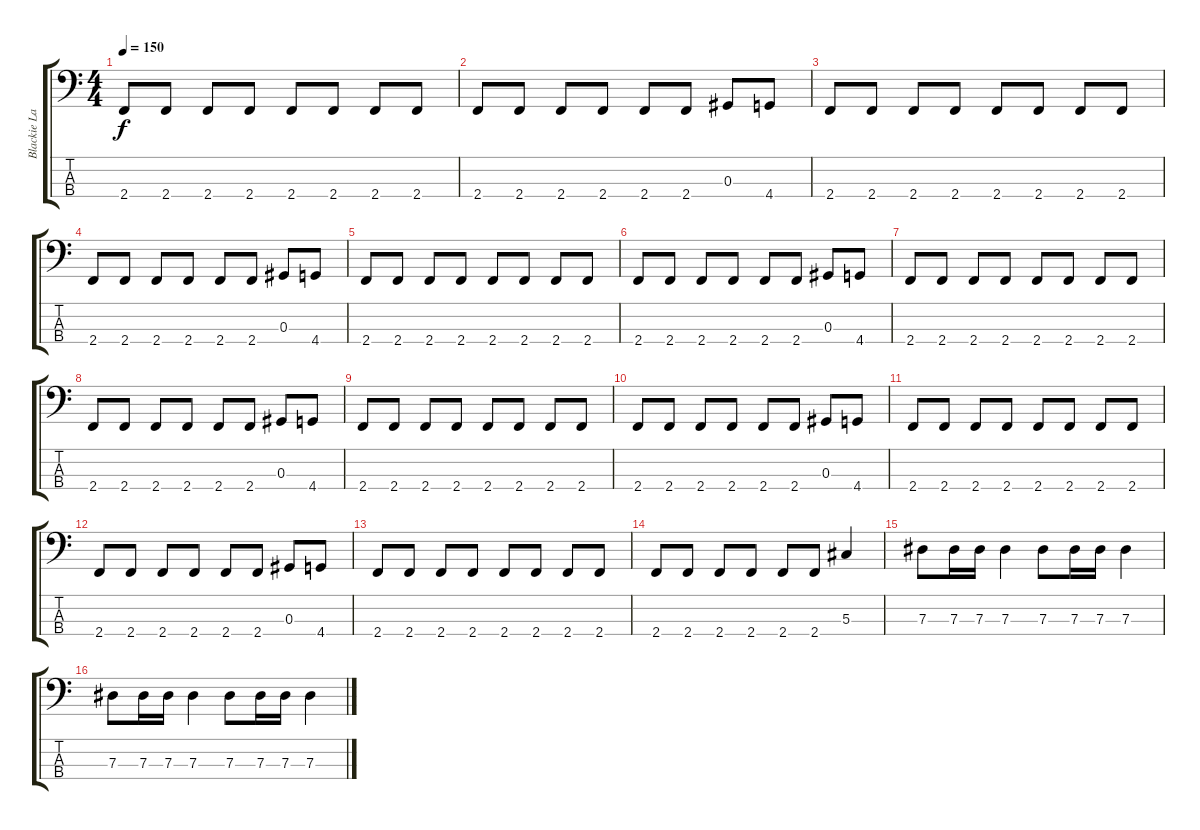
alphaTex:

\track ("Blackie Lawless (bass)" "Blackie La") {instrument electricbasspick}
\staff {score tabs}
\tuning (Gb2 Db2 Ab1 Eb1) {hide}
\ts (4 4)
\tempo 150
\clef f4
\ks c
2.4.8{dy f} 2.4.8 2.4.8 2.4.8 2.4.8 2.4.8 2.4.8 2.4.8 |
2.4.8 2.4.8 2.4.8 2.4.8 2.4.8 2.4.8 0.3.8 4.4.8 |
2.4.8 2.4.8 2.4.8 2.4.8 2.4.8 2.4.8 2.4.8 2.4.8 |
2.4.8 2.4.8 2.4.8 2.4.8 2.4.8 2.4.8 0.3.8 4.4.8 |
2.4.8 2.4.8 2.4.8 2.4.8 2.4.8 2.4.8 2.4.8 2.4.8 |
2.4.8 2.4.8 2.4.8 2.4.8 2.4.8 2.4.8 0.3.8 4.4.8 |
2.4.8 2.4.8 2.4.8 2.4.8 2.4.8 2.4.8 2.4.8 2.4.8 |
2.4.8 2.4.8 2.4.8 2.4.8 2.4.8 2.4.8 0.3.8 4.4.8 |
2.4.8 2.4.8 2.4.8 2.4.8 2.4.8 2.4.8 2.4.8 2.4.8 |
2.4.8 2.4.8 2.4.8 2.4.8 2.4.8 2.4.8 0.3.8 4.4.8 |
2.4.8 2.4.8 2.4.8 2.4.8 2.4.8 2.4.8 2.4.8 2.4.8 |
2.4.8 2.4.8 2.4.8 2.4.8 2.4.8 2.4.8 0.3.8 4.4.8 |
2.4.8 2.4.8 2.4.8 2.4.8 2.4.8 2.4.8 2.4.8 2.4.8 |
2.4.8 2.4.8 2.4.8 2.4.8 2.4.8 2.4.8 5.3.4 |
7.3.8 7.3.16 7.3.16 7.3.4 7.3.8 7.3.16 7.3.16 7.3.4 |
7.3.8 7.3.16 7.3.16 7.3.4 7.3.8 7.3.16 7.3.16 7.3.4
